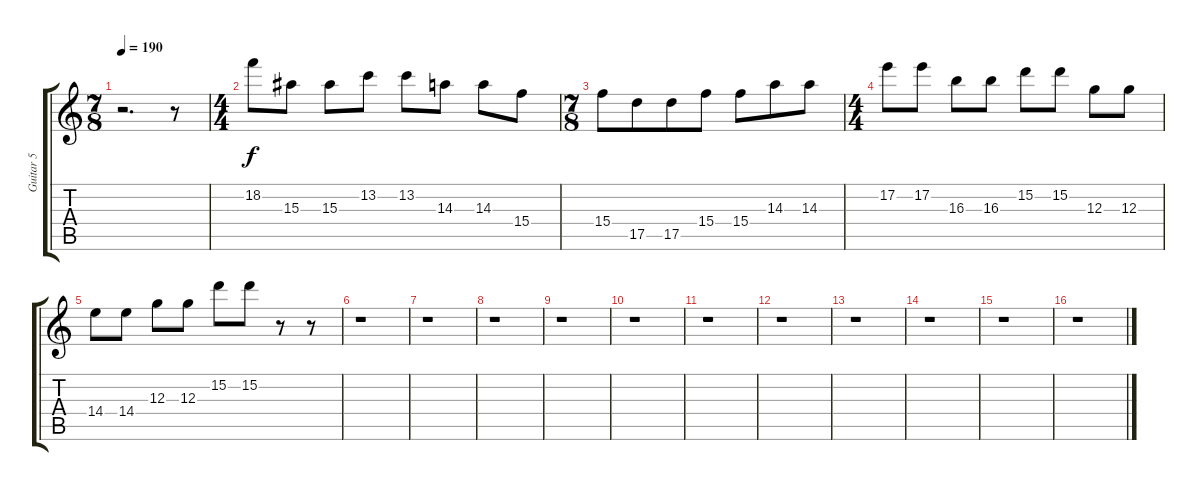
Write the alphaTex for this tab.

\track ("Guitar 5" "Guitar 5") {instrument distortionguitar}
\staff {score tabs}
\tuning (E4 B3 G3 D3 A2 D2) {hide}
\ts (7 8)
\tempo 190
\clef g2
\ks c
r.2{d dy p} r.8 |
\ts (4 4)
18.2.8{dy f} 15.3.8 15.3.8 13.2.8 13.2.8 14.3.8 14.3.8 15.4.8 |
\ts (7 8)
15.4.8 17.5.8 17.5.8 15.4.8 15.4.8 14.3.8 14.3.8 |
\ts (4 4)
17.2.8 17.2.8 16.3.8 16.3.8 15.2.8 15.2.8 12.3.8 12.3.8 |
14.4.8 14.4.8 12.3.8 12.3.8 15.2.8 15.2.8 r.8 r.8 |
r.1 |
r.1 |
r.1 |
r.1 |
r.1 |
r.1 |
r.1 |
r.1 |
r.1 |
r.1 |
r.1
